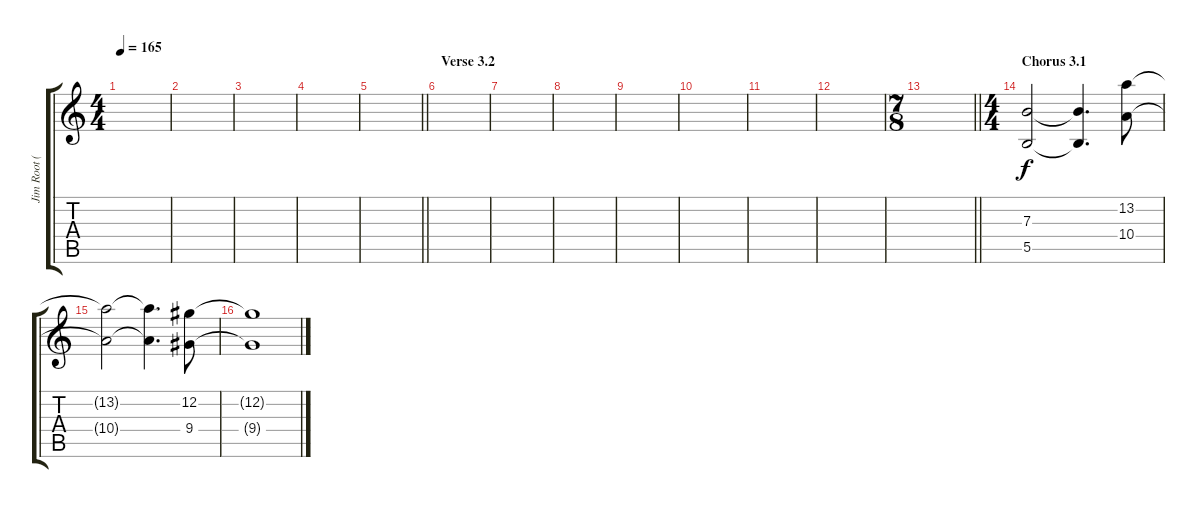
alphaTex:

\track ("Jim Root (Solo)" "Jim Root (") {instrument overdrivenguitar}
\staff {score tabs}
\tuning (Db4 Ab3 E3 B2 Gb2 B1) {hide}
\ts (4 4)
\tempo 165
\clef g2
\ks c
|
|
|
|
\barLineRight lightlight
|
\section ("" "Verse 3.2")
|
|
|
|
|
|
|
\ts (7 8)
\barLineRight lightlight
|
\ts (4 4)
\section ("" "Chorus 3.1")
(7.3 5.5).2{dy f volume 9} (7.3{t} 5.5{t}).4{d} (13.2 10.4).8 |
(13.2{t} 10.4{t}).2 (13.2{t} 10.4{t}).4{d} (12.2 9.4).8 |
(12.2{t} 9.4{t}).1
